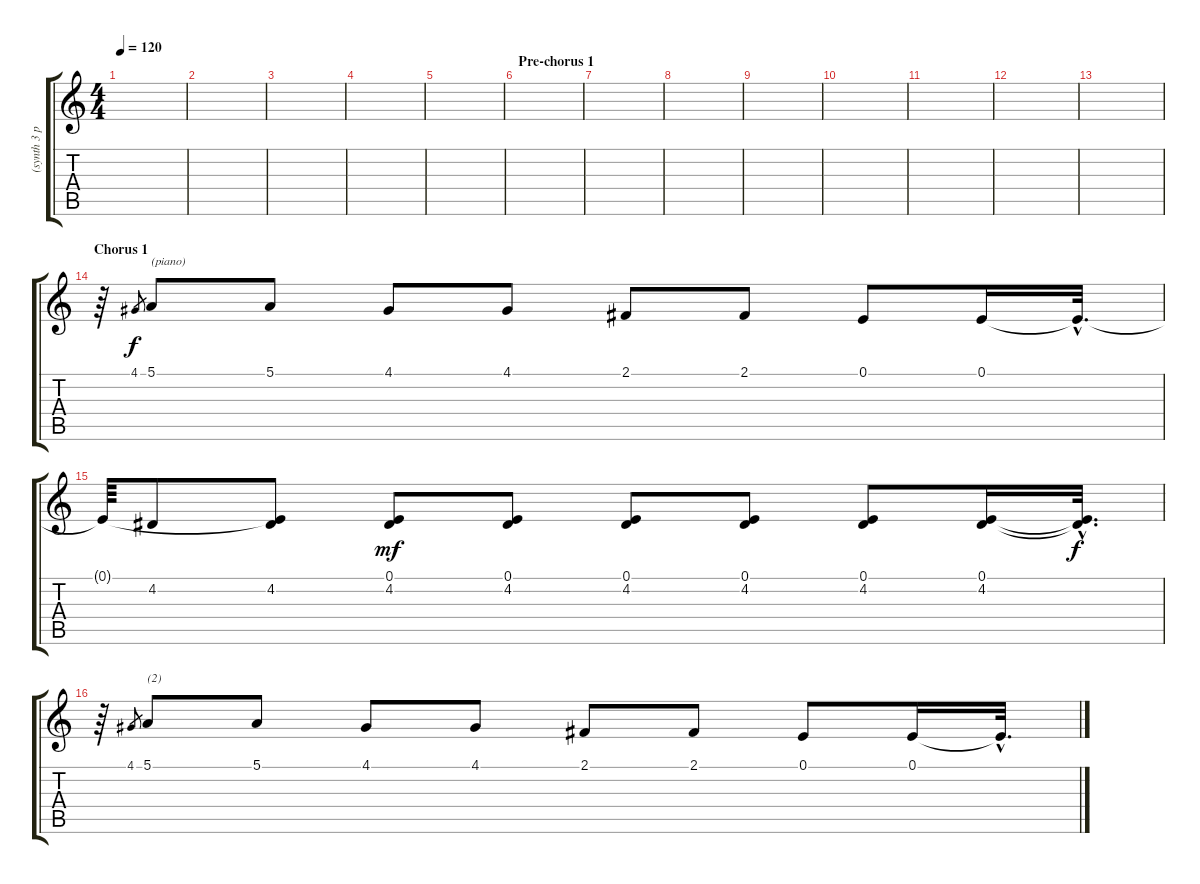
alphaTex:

\track ("(synth 3 piano reverb)" "(synth 3 p") {instrument acousticgrandpiano}
\staff {score tabs}
\tuning (E4 B3 G3 D3 A2 E2) {hide}
\ts (4 4)
\tempo 120
\clef g2
\ks c
|
|
|
|
|
\section ("" "Pre-chorus 1")
|
|
|
|
|
|
|
|
\section ("" "Chorus 1")
r.64 4.1.8{gr} 5.1.8{txt "(piano)"} 5.1.8 4.1.8 4.1.8 2.1.8 2.1.8 0.1.8 0.1.16 0.1{hac t}.32{d} |
0.1{t}.64 4.2.8 (0.1{t} 4.2).8 (0.1 4.2).8{dy mf} (0.1 4.2).8 (0.1 4.2).8 (0.1 4.2).8 (0.1 4.2).8 (0.1 4.2).16 (0.1{hac t} 4.2{hac t}).32{d dy f} |
r.64 4.1.8{gr} 5.1.8{txt "(2)"} 5.1.8 4.1.8 4.1.8 2.1.8 2.1.8 0.1.8 0.1.16 0.1{hac t}.32{d}
